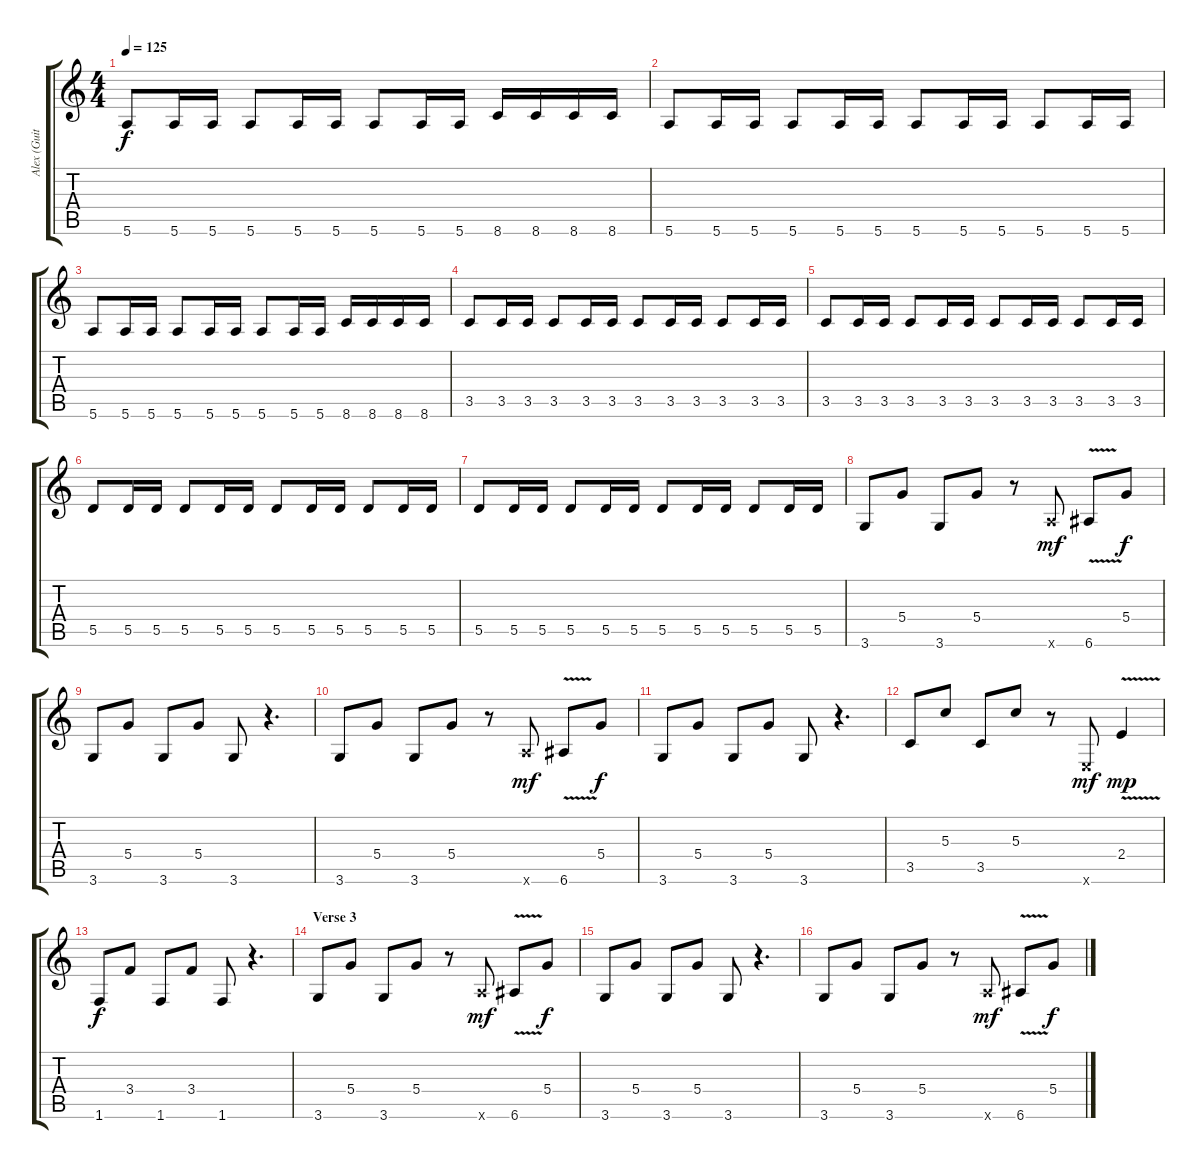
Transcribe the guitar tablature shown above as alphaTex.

\track ("Alex (Guitar 1)" "Alex (Guit") {instrument distortionguitar}
\staff {score tabs}
\tuning (E4 B3 G3 D3 A2 E2) {hide}
\ts (4 4)
\tempo 125
\clef g2
\ks c
5.6.8{dy f} 5.6.16 5.6.16 5.6.8 5.6.16 5.6.16 5.6.8 5.6.16 5.6.16 8.6.16 8.6.16 8.6.16 8.6.16 |
5.6.8 5.6.16 5.6.16 5.6.8 5.6.16 5.6.16 5.6.8 5.6.16 5.6.16 5.6.8 5.6.16 5.6.16 |
5.6.8 5.6.16 5.6.16 5.6.8 5.6.16 5.6.16 5.6.8 5.6.16 5.6.16 8.6.16 8.6.16 8.6.16 8.6.16 |
3.5.8 3.5.16 3.5.16 3.5.8 3.5.16 3.5.16 3.5.8 3.5.16 3.5.16 3.5.8 3.5.16 3.5.16 |
3.5.8 3.5.16 3.5.16 3.5.8 3.5.16 3.5.16 3.5.8 3.5.16 3.5.16 3.5.8 3.5.16 3.5.16 |
5.5.8 5.5.16 5.5.16 5.5.8 5.5.16 5.5.16 5.5.8 5.5.16 5.5.16 5.5.8 5.5.16 5.5.16 |
5.5.8 5.5.16 5.5.16 5.5.8 5.5.16 5.5.16 5.5.8 5.5.16 5.5.16 5.5.8 5.5.16 5.5.16 |
3.6.8 5.4.8 3.6.8 5.4.8 r.8 5.6{x}.8{dy mf} 6.6{v}.8 5.4.8{dy f} |
3.6.8 5.4.8 3.6.8 5.4.8 3.6.8 r.4{d} |
3.6.8 5.4.8 3.6.8 5.4.8 r.8 5.6{x}.8{dy mf} 6.6{v}.8 5.4.8{dy f} |
3.6.8 5.4.8 3.6.8 5.4.8 3.6.8 r.4{d} |
3.5.8 5.3.8 3.5.8 5.3.8 r.8 0.6{x}.8{dy mf} 2.4{v}.4{dy mp} |
1.6.8{dy f} 3.4.8 1.6.8 3.4.8 1.6.8 r.4{d} |
\section ("" "Verse 3")
3.6.8 5.4.8 3.6.8 5.4.8 r.8 5.6{x}.8{dy mf} 6.6{v}.8 5.4.8{dy f} |
3.6.8 5.4.8 3.6.8 5.4.8 3.6.8 r.4{d} |
3.6.8 5.4.8 3.6.8 5.4.8 r.8 5.6{x}.8{dy mf} 6.6{v}.8 5.4.8{dy f}
